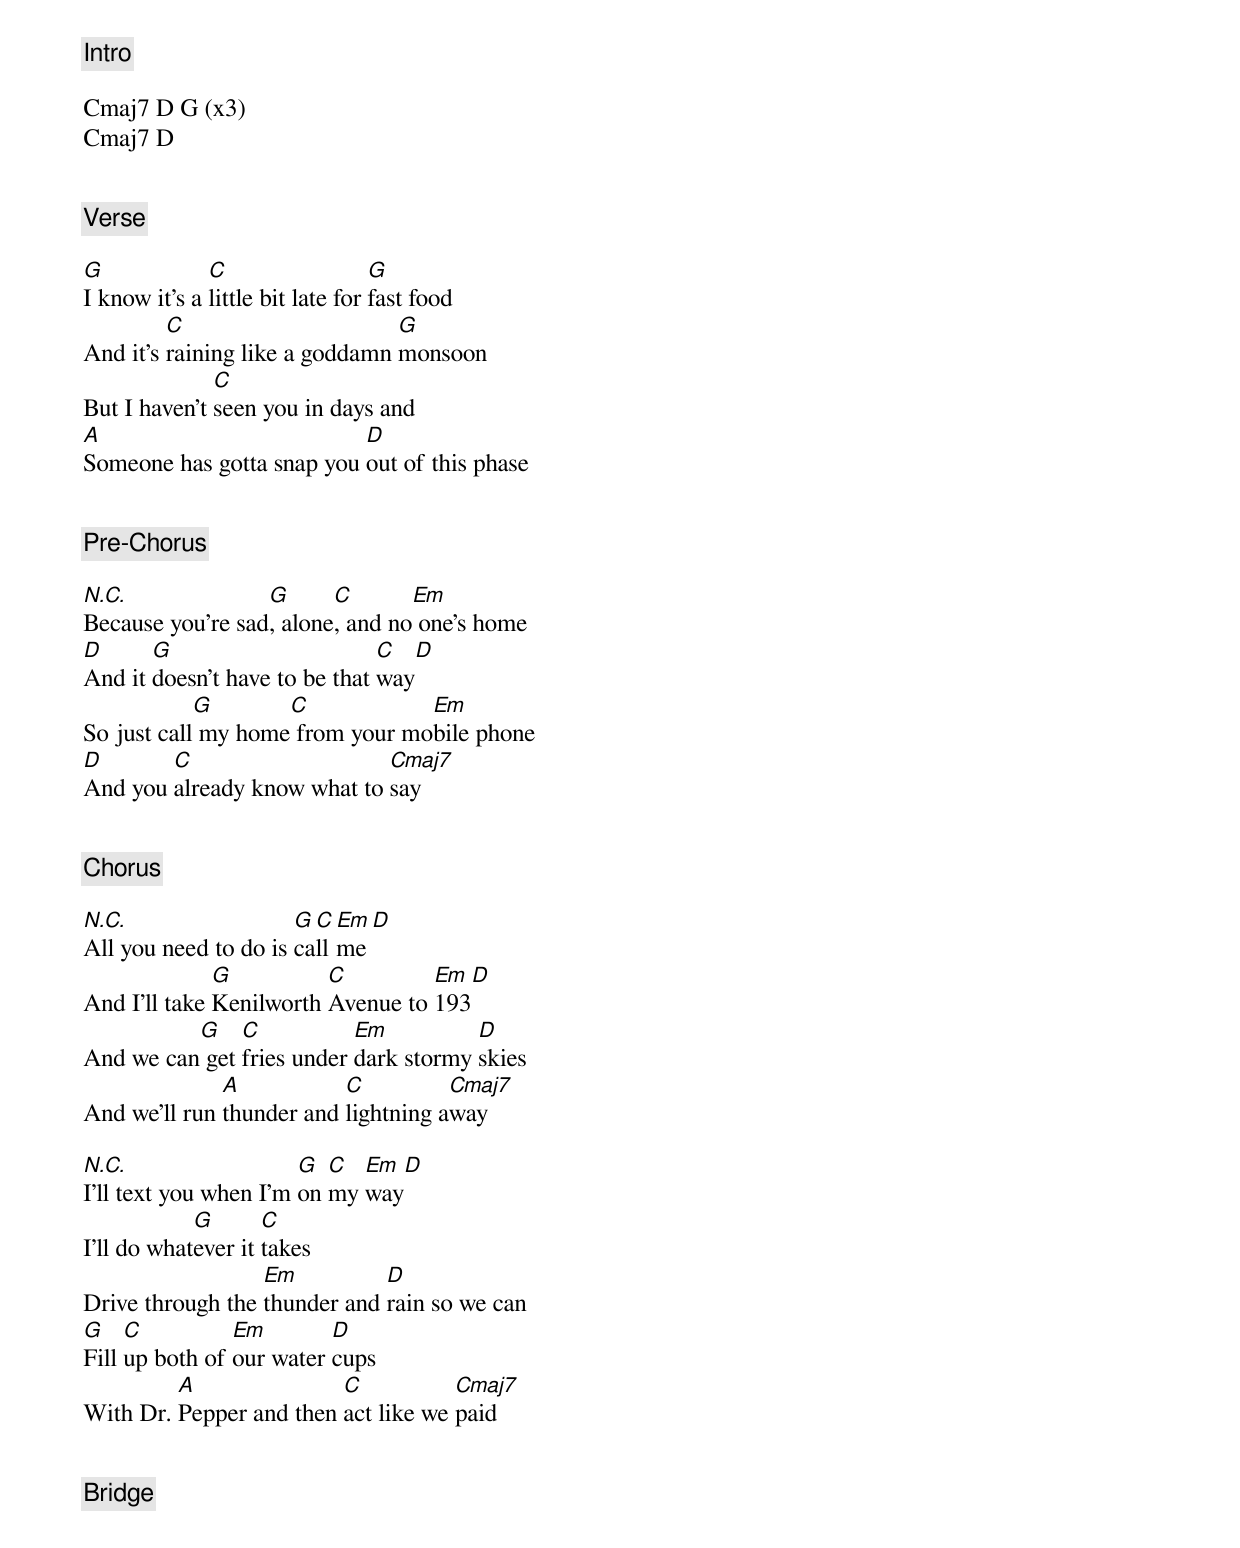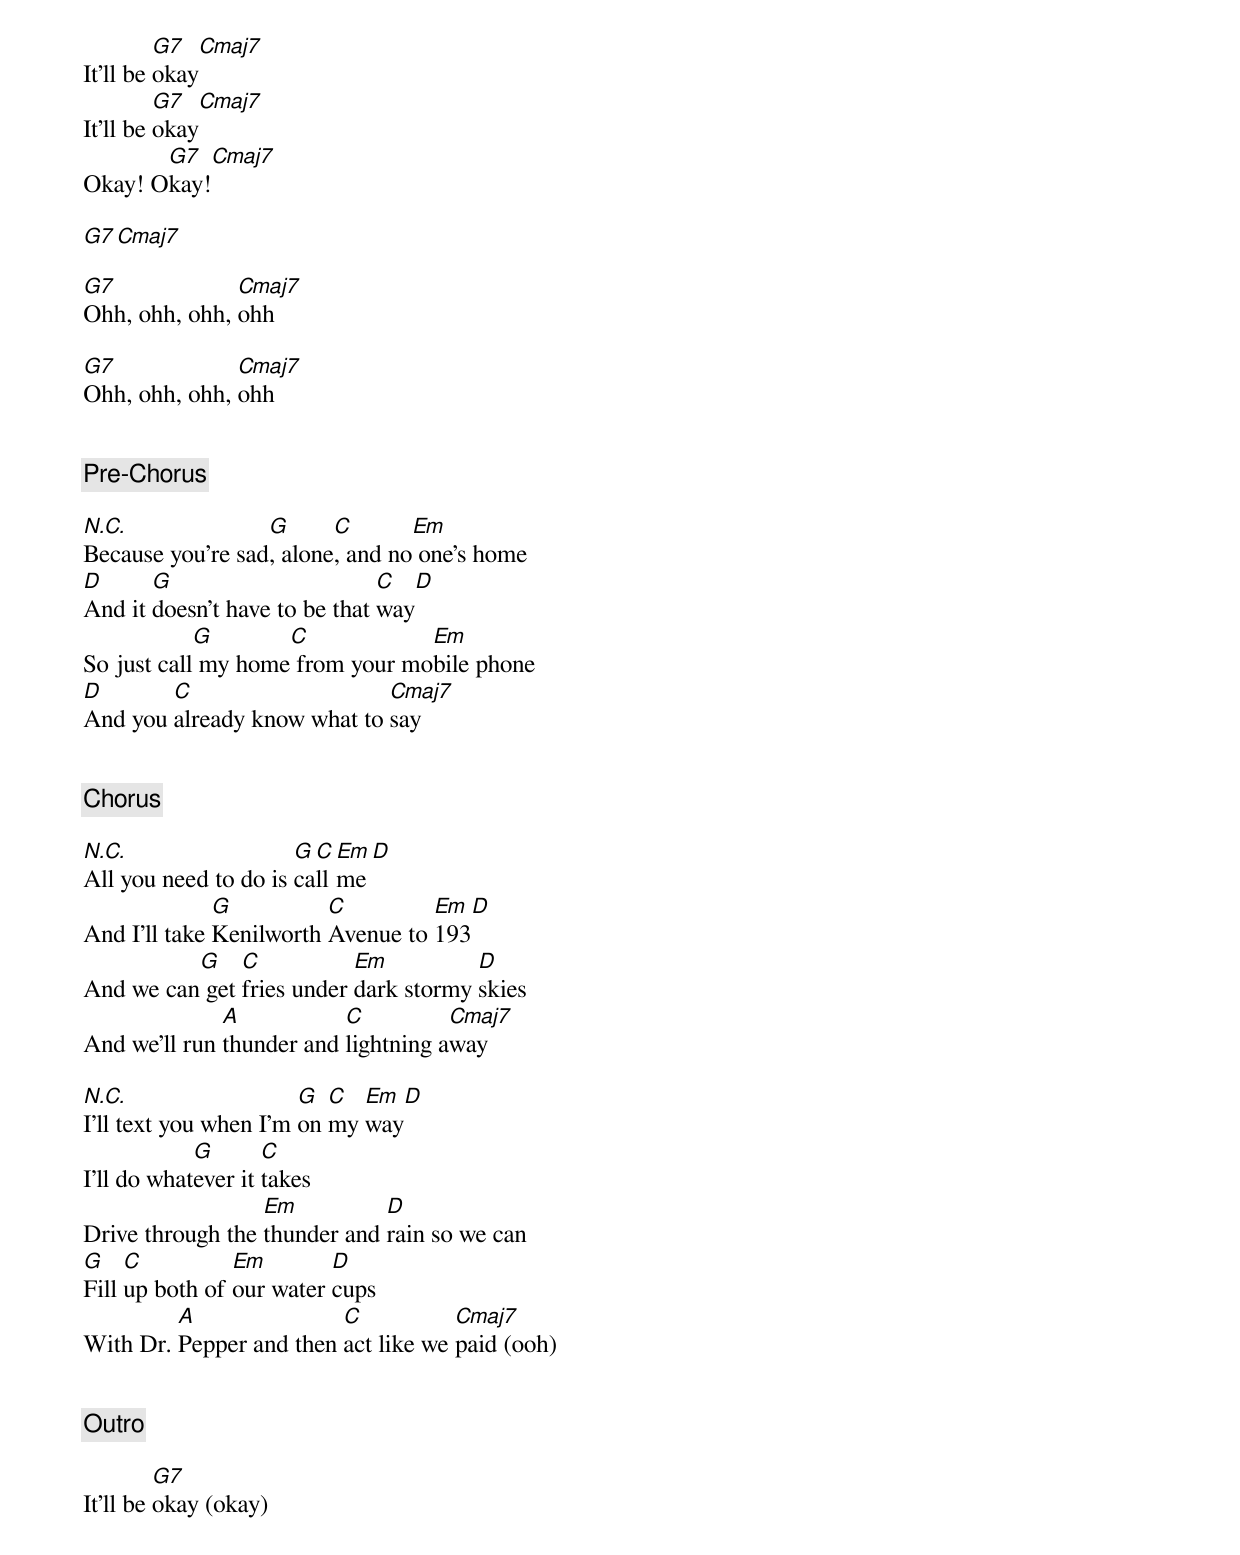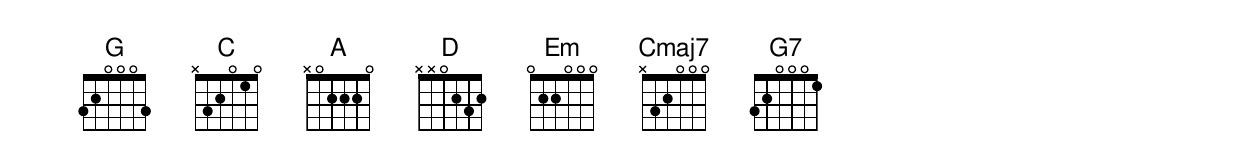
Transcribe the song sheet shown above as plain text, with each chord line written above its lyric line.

[Intro]

Cmaj7 D G (x3)
Cmaj7 D


[Verse]

G             C                   G
I know it's a little bit late for fast food
         C                      G
And it's raining like a goddamn monsoon
              C
But I haven't seen you in days and
A                          D
Someone has gotta snap you out of this phase


[Pre-Chorus]

N.C.              G      C       Em
Because you're sad, alone, and no one's home
D      G                       C  D
And it doesn't have to be that way
            G       C            Em
So just call my home from your mobile phone
D       C                    Cmaj7
And you already know what to say


[Chorus]

N.C.                  G C  Em D
All you need to do is call me
              G          C         Em D
And I'll take Kenilworth Avenue to 193
          G    C           Em          D
And we can get fries under dark stormy skies
              A           C          Cmaj7
And we'll run thunder and lightning away

N.C.                   G  C  Em D
I'll text you when I'm on my way
            G       C
I'll do whatever it takes
                  Em          D
Drive through the thunder and rain so we can
G    C          Em        D
Fill up both of our water cups
         A               C           Cmaj7
With Dr. Pepper and then act like we paid


[Bridge]

         G7   Cmaj7
It'll be okay
         G7   Cmaj7
It'll be okay
       G7     Cmaj7
Okay! Okay!

G7 Cmaj7

G7             Cmaj7
Ohh, ohh, ohh, ohh

G7             Cmaj7
Ohh, ohh, ohh, ohh


[Pre-Chorus]

N.C.              G      C       Em
Because you're sad, alone, and no one's home
D      G                       C  D
And it doesn't have to be that way
            G       C            Em
So just call my home from your mobile phone
D       C                    Cmaj7
And you already know what to say


[Chorus]

N.C.                  G C  Em D
All you need to do is call me
              G          C         Em D
And I'll take Kenilworth Avenue to 193
          G    C           Em          D
And we can get fries under dark stormy skies
              A           C          Cmaj7
And we'll run thunder and lightning away

N.C.                   G  C  Em D
I'll text you when I'm on my way
            G       C
I'll do whatever it takes
                  Em          D
Drive through the thunder and rain so we can
G    C          Em        D
Fill up both of our water cups
         A               C           Cmaj7
With Dr. Pepper and then act like we paid (ooh)


[Outro]

         G7
It'll be okay (okay)
